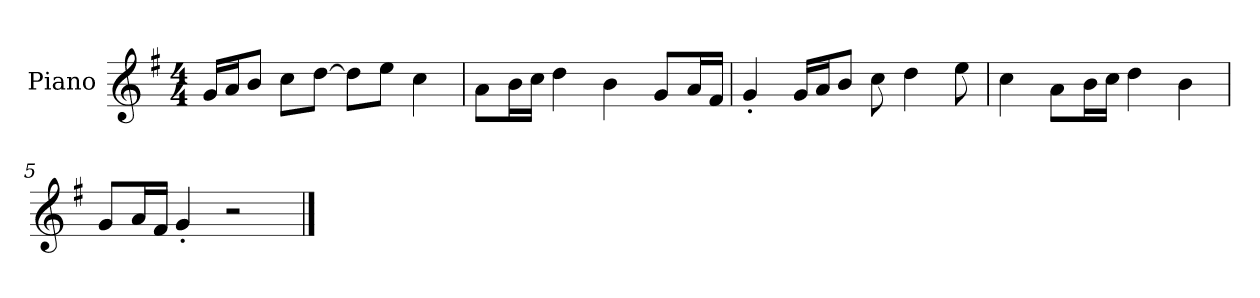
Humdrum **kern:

**kern
*part1
*staff1
*I"Piano
*I'P-no
*clefG2
*k[f#]
*M4/4
*MM90
=1
16g/LL
16a/J
8b/J
8cc\L
[8dd\J
8dd\L]
8ee\J
4cc\
=2
8a\L
16b\L
16cc\JJ
4dd\
4b\
8g/L
16a/L
16f#/JJ
=3
4g'/
16g/LL
16a/J
8b/J
8cc\
4dd\
8ee\
=4
4cc\
8a\L
16b\L
16cc\JJ
4dd\
4b\
=5
8g/L
16a/L
16f#/JJ
4g'/
2r
==
*-
